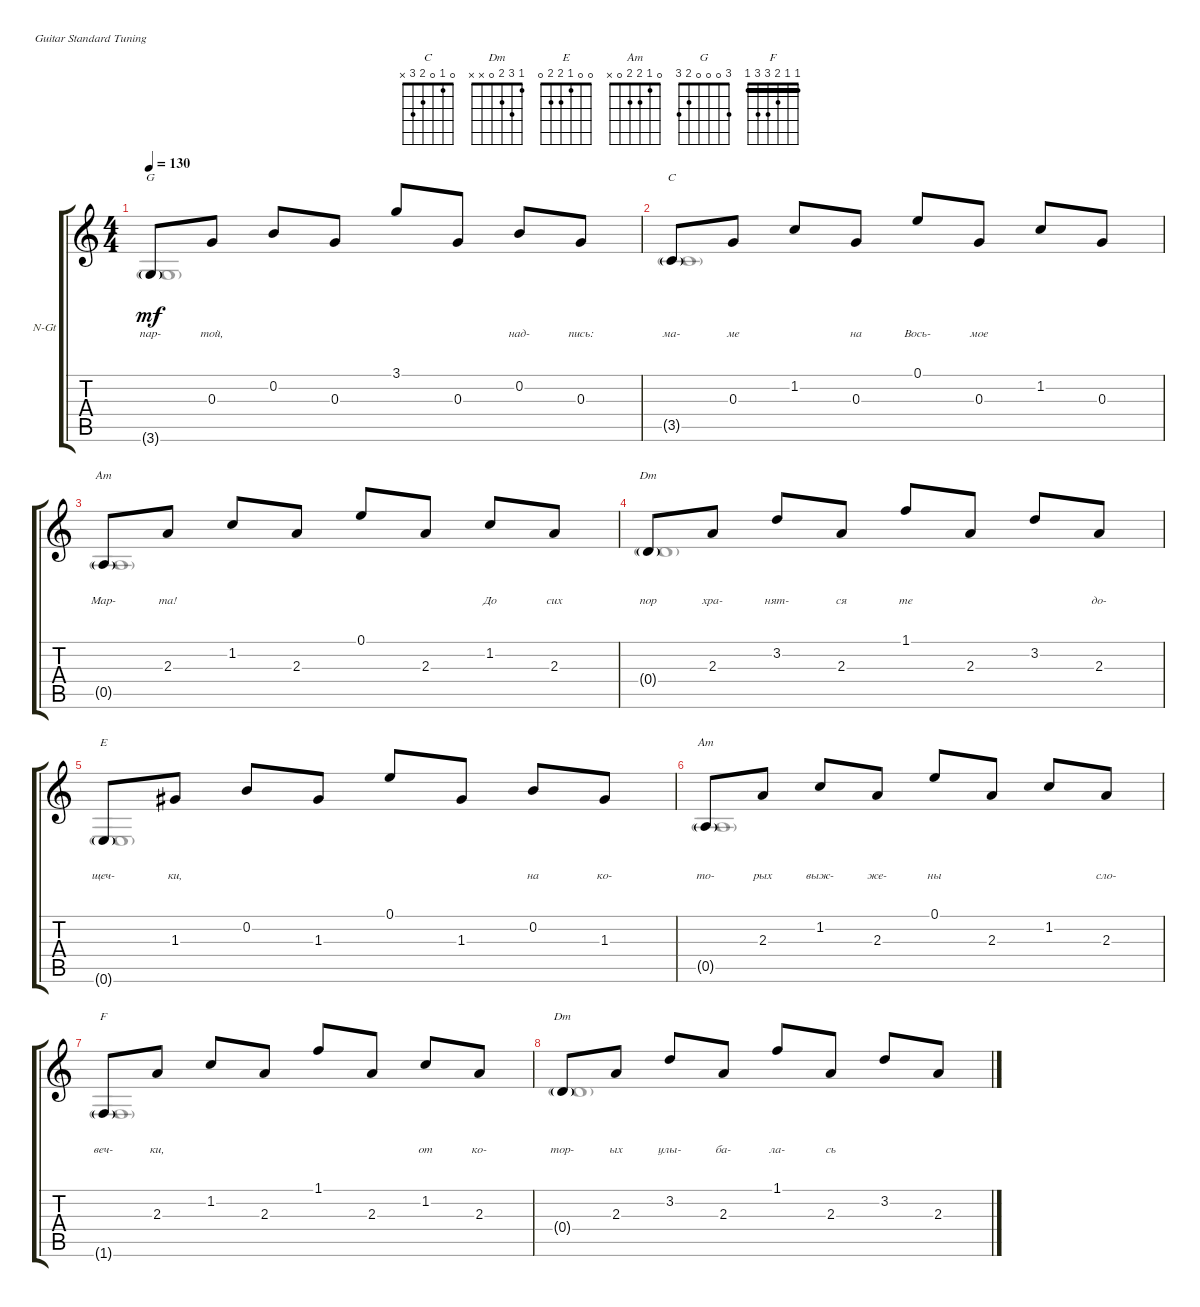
\defaultSystemsLayout 4
\bracketExtendMode groupsimilarinstruments
\firstSystemTrackNameOrientation horizontal
\otherSystemsTrackNameOrientation horizontal
\track ("Nylon Guitar" "N-Gt") {instrument acousticguitarnylon}
\staff {score tabs}
\tuning (E4 B3 G3 D3 A2 E2)
\chord ("C" 0 1 0 2 3 x)
\chord ("Dm" 1 3 2 0 x x)
\chord ("E" 0 0 1 2 2 0)
\chord ("Am" 0 1 2 2 0 x)
\chord ("G" 3 0 0 0 2 3)
\chord ("F" 1 1 2 3 3 1) {barre (1 1)}
\voice
\ts (4 4)
\tempo 130
\clef g2
\ks c
3.6{g}.8{ch "G" lyrics (0 "пар-") lyrics (1 "") lyrics (2 "") lyrics (3 "") lyrics (4 "") dy mf} 0.3.8{lyrics (0 "той,") lyrics (1 "") lyrics (2 "") lyrics (3 "") lyrics (4 "")} 0.2.8{lyrics (0 "") lyrics (1 "") lyrics (2 "") lyrics (3 "") lyrics (4 "")} 0.3.8{lyrics (0 "") lyrics (1 "") lyrics (2 "") lyrics (3 "") lyrics (4 "")} 3.1.8{lyrics (0 "") lyrics (1 "") lyrics (2 "") lyrics (3 "") lyrics (4 "")} 0.3.8{lyrics (0 "") lyrics (1 "") lyrics (2 "") lyrics (3 "") lyrics (4 "")} 0.2.8{lyrics (0 "над-") lyrics (1 "") lyrics (2 "") lyrics (3 "") lyrics (4 "")} 0.3.8{lyrics (0 "пись:") lyrics (1 "") lyrics (2 "") lyrics (3 "") lyrics (4 "")} |
3.5{g}.8{ch "C" lyrics (0 "ма-") lyrics (1 "") lyrics (2 "") lyrics (3 "") lyrics (4 "")} 0.3.8{lyrics (0 "ме") lyrics (1 "") lyrics (2 "") lyrics (3 "") lyrics (4 "")} 1.2.8{lyrics (0 "") lyrics (1 "") lyrics (2 "") lyrics (3 "") lyrics (4 "")} 0.3.8{lyrics (0 "на") lyrics (1 "") lyrics (2 "") lyrics (3 "") lyrics (4 "")} 0.1.8{lyrics (0 "Вось-") lyrics (1 "") lyrics (2 "") lyrics (3 "") lyrics (4 "")} 0.3.8{lyrics (0 "мое") lyrics (1 "") lyrics (2 "") lyrics (3 "") lyrics (4 "")} 1.2.8{lyrics (0 "") lyrics (1 "") lyrics (2 "") lyrics (3 "") lyrics (4 "")} 0.3.8{lyrics (0 "") lyrics (1 "") lyrics (2 "") lyrics (3 "") lyrics (4 "")} |
0.5{g}.8{ch "Am" lyrics (0 "Мар-") lyrics (1 "") lyrics (2 "") lyrics (3 "") lyrics (4 "")} 2.3.8{lyrics (0 "та!") lyrics (1 "") lyrics (2 "") lyrics (3 "") lyrics (4 "")} 1.2.8{lyrics (0 "") lyrics (1 "") lyrics (2 "") lyrics (3 "") lyrics (4 "")} 2.3.8{lyrics (0 "") lyrics (1 "") lyrics (2 "") lyrics (3 "") lyrics (4 "")} 0.1.8{lyrics (0 "") lyrics (1 "") lyrics (2 "") lyrics (3 "") lyrics (4 "")} 2.3.8{lyrics (0 "") lyrics (1 "") lyrics (2 "") lyrics (3 "") lyrics (4 "")} 1.2.8{lyrics (0 "До") lyrics (1 "") lyrics (2 "") lyrics (3 "") lyrics (4 "")} 2.3.8{lyrics (0 "сих") lyrics (1 "") lyrics (2 "") lyrics (3 "") lyrics (4 "")} |
\scale
0.368053 0.4{g}.8{ch "Dm" lyrics (0 "пор") lyrics (1 "") lyrics (2 "") lyrics (3 "") lyrics (4 "")} 2.3.8{lyrics (0 "хра-") lyrics (1 "") lyrics (2 "") lyrics (3 "") lyrics (4 "")} 3.2.8{lyrics (0 "нят-") lyrics (1 "") lyrics (2 "") lyrics (3 "") lyrics (4 "")} 2.3.8{lyrics (0 "ся") lyrics (1 "") lyrics (2 "") lyrics (3 "") lyrics (4 "")} 1.1.8{lyrics (0 "те") lyrics (1 "") lyrics (2 "") lyrics (3 "") lyrics (4 "")} 2.3.8{lyrics (0 "") lyrics (1 "") lyrics (2 "") lyrics (3 "") lyrics (4 "")} 3.2.8{lyrics (0 "") lyrics (1 "") lyrics (2 "") lyrics (3 "") lyrics (4 "")} 2.3.8{lyrics (0 "до-") lyrics (1 "") lyrics (2 "") lyrics (3 "") lyrics (4 "")} |
\scale
0.329588 0.6{g}.8{ch "E" lyrics (0 "щеч-") lyrics (1 "") lyrics (2 "") lyrics (3 "") lyrics (4 "")} 1.3.8{lyrics (0 "ки,") lyrics (1 "") lyrics (2 "") lyrics (3 "") lyrics (4 "")} 0.2.8{lyrics (0 "") lyrics (1 "") lyrics (2 "") lyrics (3 "") lyrics (4 "")} 1.3.8{lyrics (0 "") lyrics (1 "") lyrics (2 "") lyrics (3 "") lyrics (4 "")} 0.1.8{lyrics (0 "") lyrics (1 "") lyrics (2 "") lyrics (3 "") lyrics (4 "")} 1.3.8{lyrics (0 "") lyrics (1 "") lyrics (2 "") lyrics (3 "") lyrics (4 "")} 0.2.8{lyrics (0 "на") lyrics (1 "") lyrics (2 "") lyrics (3 "") lyrics (4 "")} 1.3.8{lyrics (0 "ко-") lyrics (1 "") lyrics (2 "") lyrics (3 "") lyrics (4 "")} |
\scale
0.302306 0.5{g}.8{ch "Am" lyrics (0 "то-") lyrics (1 "") lyrics (2 "") lyrics (3 "") lyrics (4 "")} 2.3.8{lyrics (0 "рых") lyrics (1 "") lyrics (2 "") lyrics (3 "") lyrics (4 "")} 1.2.8{lyrics (0 "выж-") lyrics (1 "") lyrics (2 "") lyrics (3 "") lyrics (4 "")} 2.3.8{lyrics (0 "же-") lyrics (1 "") lyrics (2 "") lyrics (3 "") lyrics (4 "")} 0.1.8{lyrics (0 "ны") lyrics (1 "") lyrics (2 "") lyrics (3 "") lyrics (4 "")} 2.3.8{lyrics (0 "") lyrics (1 "") lyrics (2 "") lyrics (3 "") lyrics (4 "")} 1.2.8{lyrics (0 "") lyrics (1 "") lyrics (2 "") lyrics (3 "") lyrics (4 "")} 2.3.8{lyrics (0 "сло-") lyrics (1 "") lyrics (2 "") lyrics (3 "") lyrics (4 "")} |
\scale
0.371829 1.6{g}.8{ch "F" lyrics (0 "веч-") lyrics (1 "") lyrics (2 "") lyrics (3 "") lyrics (4 "")} 2.3.8{lyrics (0 "ки,") lyrics (1 "") lyrics (2 "") lyrics (3 "") lyrics (4 "")} 1.2.8{lyrics (0 "") lyrics (1 "") lyrics (2 "") lyrics (3 "") lyrics (4 "")} 2.3.8{lyrics (0 "") lyrics (1 "") lyrics (2 "") lyrics (3 "") lyrics (4 "")} 1.1.8{lyrics (0 "") lyrics (1 "") lyrics (2 "") lyrics (3 "") lyrics (4 "")} 2.3.8{lyrics (0 "") lyrics (1 "") lyrics (2 "") lyrics (3 "") lyrics (4 "")} 1.2.8{lyrics (0 "от") lyrics (1 "") lyrics (2 "") lyrics (3 "") lyrics (4 "")} 2.3.8{lyrics (0 "ко-") lyrics (1 "") lyrics (2 "") lyrics (3 "") lyrics (4 "")} |
\scale
0.338005 0.4{g}.8{ch "Dm" lyrics (0 "тор-") lyrics (1 "") lyrics (2 "") lyrics (3 "") lyrics (4 "")} 2.3.8{lyrics (0 "ых") lyrics (1 "") lyrics (2 "") lyrics (3 "") lyrics (4 "")} 3.2.8{lyrics (0 "улы-") lyrics (1 "") lyrics (2 "") lyrics (3 "") lyrics (4 "")} 2.3.8{lyrics (0 "ба-") lyrics (1 "") lyrics (2 "") lyrics (3 "") lyrics (4 "")} 1.1.8{lyrics (0 "ла-") lyrics (1 "") lyrics (2 "") lyrics (3 "") lyrics (4 "")} 2.3.8{lyrics (0 "сь") lyrics (1 "") lyrics (2 "") lyrics (3 "") lyrics (4 "")} 3.2.8{lyrics (0 "") lyrics (1 "") lyrics (2 "") lyrics (3 "") lyrics (4 "")} 2.3.8{lyrics (0 "") lyrics (1 "") lyrics (2 "") lyrics (3 "") lyrics (4 "")}
\voice
\clef g2
\ottava regular
\simile none
\ks c
3.6{g}.1{dy mf} |
3.5{g}.1 |
0.5{g}.1 |
\scale
0.368053 0.4{g}.1 |
\scale
0.329588 0.6{g}.1 |
\scale
0.302306 0.5{g}.1 |
\scale
0.371829 1.6{g}.1 |
\scale
0.338005 0.4{g}.1
